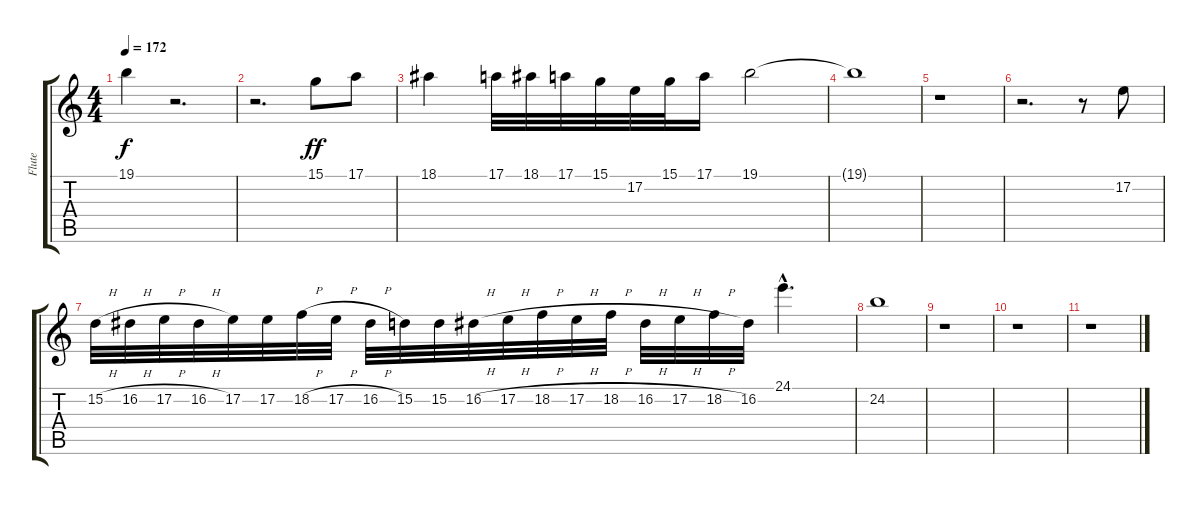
\track ("Flute" "Flute") {instrument flute}
\staff {score tabs}
\tuning (E4 B3 G3 D3 A2 E2) {hide}
\ts (4 4)
\tempo 172
\clef g2
\ks c
19.1{t}.4{dy f} r.2{d} |
r.2{d} 15.1.8{dy ff} 17.1.8 |
18.1.4 17.1.32 18.1.32 17.1.32 15.1.32 17.2.32 15.1.32 17.1.16 19.1.2 |
19.1{t}.1 |
r.1 |
r.2{d} r.8 17.2.8 |
15.2{h}.32 16.2{h}.32 17.2{h}.32 16.2{h}.32 17.2.32 17.2.32 18.2{h}.32 17.2{h}.32 16.2{h}.32 15.2.32 15.2.32 16.2{h}.32 17.2{h}.32 18.2{h}.32 17.2{h}.32 18.2{h}.32 16.2{h}.32 17.2{h}.32 18.2{h}.32 16.2.32 24.1{hac}.4{d} |
24.2.1 |
r.1 |
r.1 |
r.1
